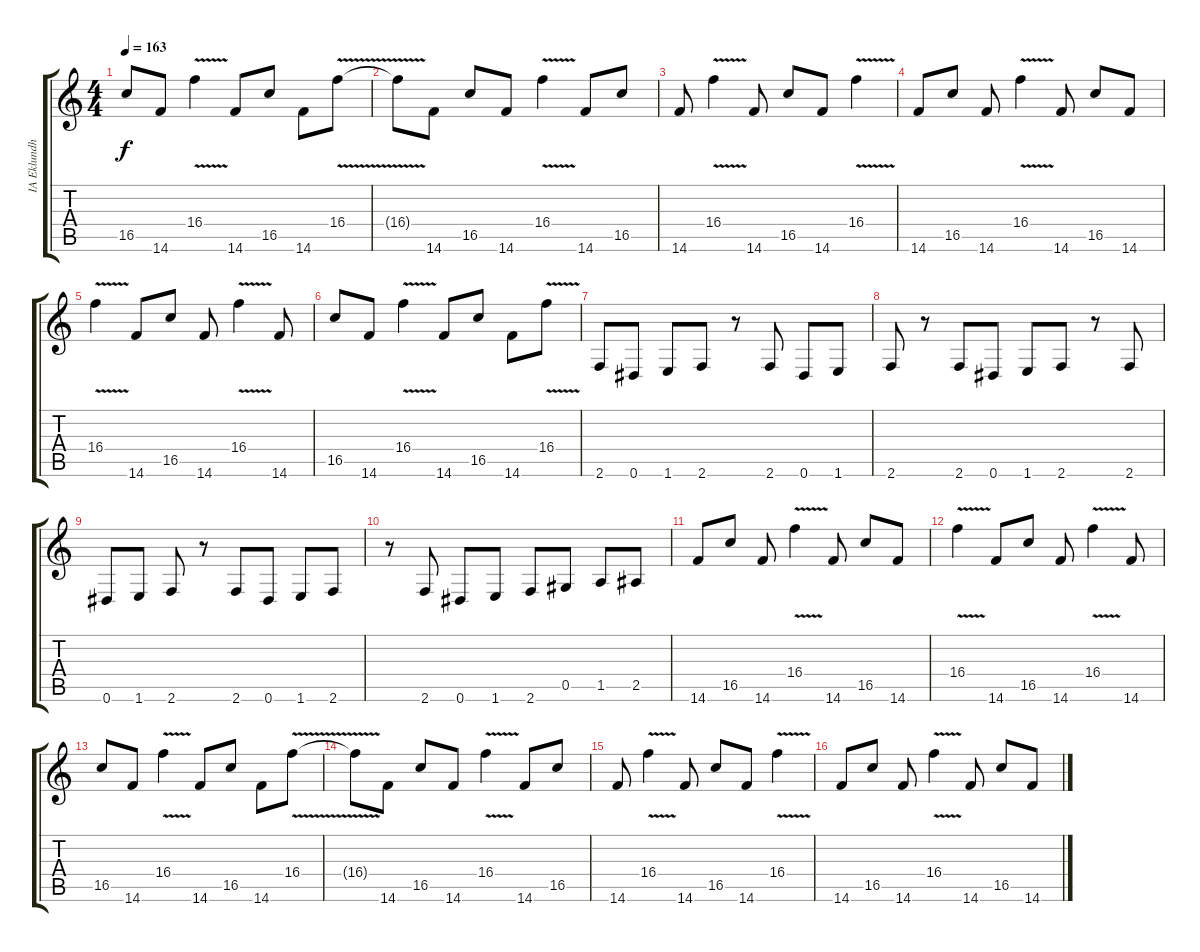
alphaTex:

\track ("IA Eklundh" "IA Eklundh") {instrument distortionguitar}
\staff {score tabs}
\tuning (Eb4 Bb3 Gb3 Db3 Ab2 Eb2) {hide}
\ts (4 4)
\tempo 163
\clef g2
\ks c
16.5.8{dy f} 14.6.8 16.4{v}.4 14.6.8 16.5.8 14.6.8 16.4{v}.8 |
16.4{t}.8 14.6.8 16.5.8 14.6.8 16.4{v}.4 14.6.8 16.5.8 |
14.6.8 16.4{v}.4 14.6.8 16.5.8 14.6.8 16.4{v}.4 |
14.6.8 16.5.8 14.6.8 16.4{v}.4 14.6.8 16.5.8 14.6.8 |
16.4{v}.4 14.6.8 16.5.8 14.6.8 16.4{v}.4 14.6.8 |
16.5.8 14.6.8 16.4{v}.4 14.6.8 16.5.8 14.6.8 16.4{v}.8 |
2.6.8 0.6.8 1.6.8 2.6.8 r.8 2.6.8 0.6.8 1.6.8 |
2.6.8 r.8 2.6.8 0.6.8 1.6.8 2.6.8 r.8 2.6.8 |
0.6.8 1.6.8 2.6.8 r.8 2.6.8 0.6.8 1.6.8 2.6.8 |
r.8 2.6.8 0.6.8 1.6.8 2.6.8 0.5.8 1.5.8 2.5.8 |
14.6.8 16.5.8 14.6.8 16.4{v}.4 14.6.8 16.5.8 14.6.8 |
16.4{v}.4 14.6.8 16.5.8 14.6.8 16.4{v}.4 14.6.8 |
16.5.8 14.6.8 16.4{v}.4 14.6.8 16.5.8 14.6.8 16.4{v}.8 |
16.4{t}.8 14.6.8 16.5.8 14.6.8 16.4{v}.4 14.6.8 16.5.8 |
14.6.8 16.4{v}.4 14.6.8 16.5.8 14.6.8 16.4{v}.4 |
14.6.8 16.5.8 14.6.8 16.4{v}.4 14.6.8 16.5.8 14.6.8
